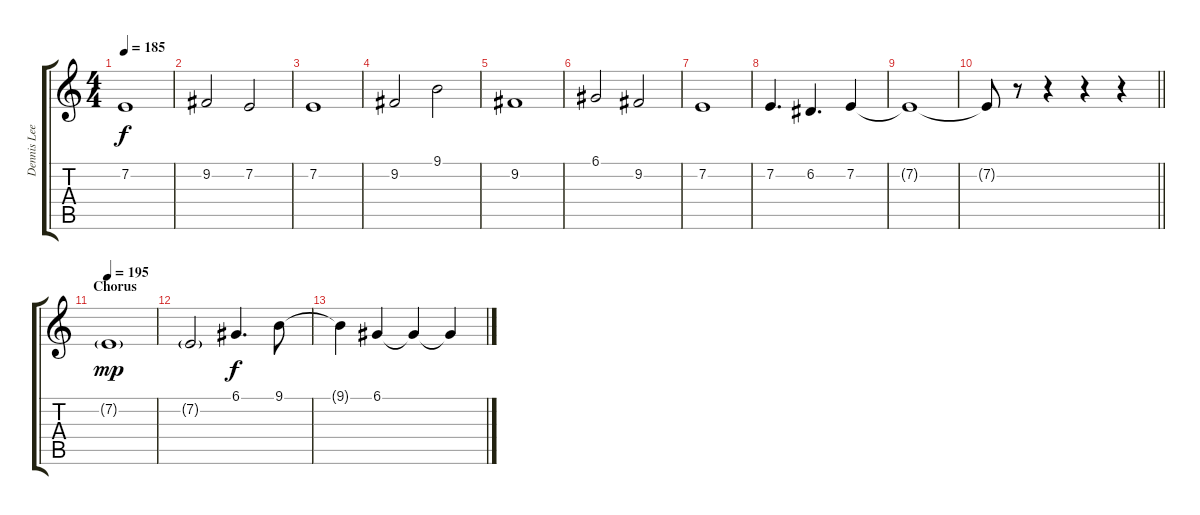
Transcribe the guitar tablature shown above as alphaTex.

\track ("Dennis Lee - Back Vocals" "Dennis Lee") {instrument altosax}
\staff {score tabs}
\tuning (D4 A3 F3 C3 G2 D2) {hide}
\ts (4 4)
\tempo 185
\clef g2
\ks c
7.2{t}.1{dy f} |
9.2.2 7.2.2 |
7.2.1 |
9.2.2 9.1.2 |
9.2.1 |
6.1.2 9.2.2 |
7.2.1 |
7.2.4{d} 6.2.4{d} 7.2.4 |
7.2{t}.1 |
\barLineRight lightlight
7.2{t}.8 r.8 r.4 r.4 r.4 |
\section ("" "Chorus")
\tempo 195
7.2{g}.1{dy mp} |
7.2{g}.2 6.1.4{d dy f} 9.1.8 |
9.1{t}.4 6.1.4 6.1{t}.4 6.1{t}.4
